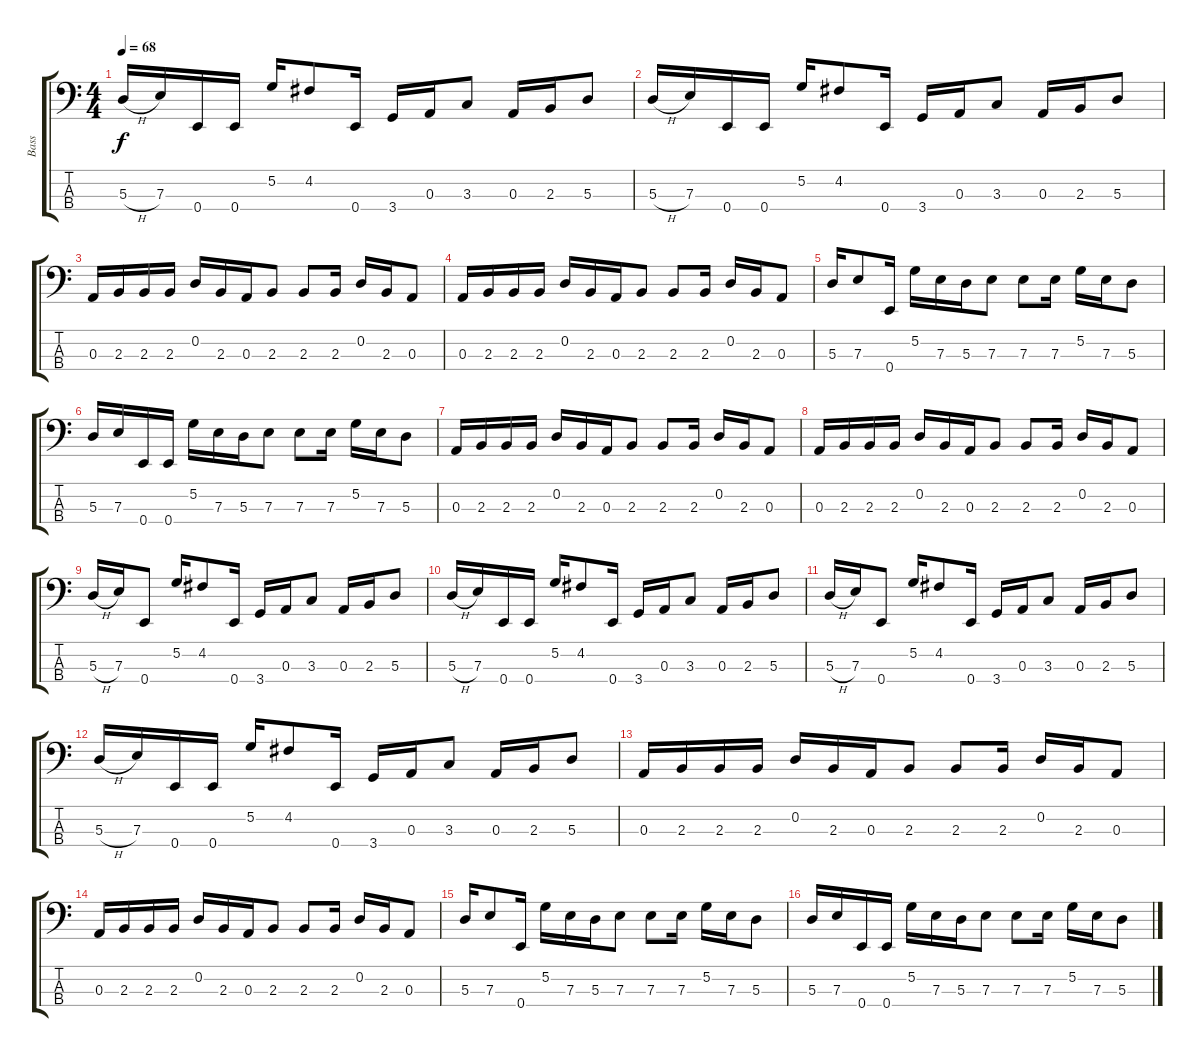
\track ("Bass" "Bass") {instrument slapbass2}
\staff {score tabs}
\tuning (G2 D2 A1 E1) {hide}
\ts (4 4)
\tempo 68
\clef f4
\ks c
5.3{h}.16{dy f} 7.3.16 0.4.16 0.4.16 5.2.16 4.2.8 0.4.16 3.4.16 0.3.16 3.3.8 0.3.16 2.3.16 5.3.8 |
5.3{h}.16 7.3.16 0.4.16 0.4.16 5.2.16 4.2.8 0.4.16 3.4.16 0.3.16 3.3.8 0.3.16 2.3.16 5.3.8 |
0.3.16 2.3.16 2.3.16 2.3.16 0.2.16 2.3.16 0.3.16 2.3.8 2.3.8 2.3.16 0.2.16 2.3.16 0.3.8 |
0.3.16 2.3.16 2.3.16 2.3.16 0.2.16 2.3.16 0.3.16 2.3.8 2.3.8 2.3.16 0.2.16 2.3.16 0.3.8 |
5.3.16 7.3.8 0.4.16 5.2.16 7.3.16 5.3.16 7.3.8 7.3.8 7.3.16 5.2.16 7.3.16 5.3.8 |
5.3.16 7.3.16 0.4.16 0.4.16 5.2.16 7.3.16 5.3.16 7.3.8 7.3.8 7.3.16 5.2.16 7.3.16 5.3.8 |
0.3.16 2.3.16 2.3.16 2.3.16 0.2.16 2.3.16 0.3.16 2.3.8 2.3.8 2.3.16 0.2.16 2.3.16 0.3.8 |
0.3.16 2.3.16 2.3.16 2.3.16 0.2.16 2.3.16 0.3.16 2.3.8 2.3.8 2.3.16 0.2.16 2.3.16 0.3.8 |
5.3{h}.16 7.3.16 0.4.8 5.2.16 4.2.8 0.4.16 3.4.16 0.3.16 3.3.8 0.3.16 2.3.16 5.3.8 |
5.3{h}.16 7.3.16 0.4.16 0.4.16 5.2.16 4.2.8 0.4.16 3.4.16 0.3.16 3.3.8 0.3.16 2.3.16 5.3.8 |
5.3{h}.16 7.3.16 0.4.8 5.2.16 4.2.8 0.4.16 3.4.16 0.3.16 3.3.8 0.3.16 2.3.16 5.3.8 |
5.3{h}.16 7.3.16 0.4.16 0.4.16 5.2.16 4.2.8 0.4.16 3.4.16 0.3.16 3.3.8 0.3.16 2.3.16 5.3.8 |
0.3.16 2.3.16 2.3.16 2.3.16 0.2.16 2.3.16 0.3.16 2.3.8 2.3.8 2.3.16 0.2.16 2.3.16 0.3.8 |
0.3.16 2.3.16 2.3.16 2.3.16 0.2.16 2.3.16 0.3.16 2.3.8 2.3.8 2.3.16 0.2.16 2.3.16 0.3.8 |
5.3.16 7.3.8 0.4.16 5.2.16 7.3.16 5.3.16 7.3.8 7.3.8 7.3.16 5.2.16 7.3.16 5.3.8 |
5.3.16 7.3.16 0.4.16 0.4.16 5.2.16 7.3.16 5.3.16 7.3.8 7.3.8 7.3.16 5.2.16 7.3.16 5.3.8
